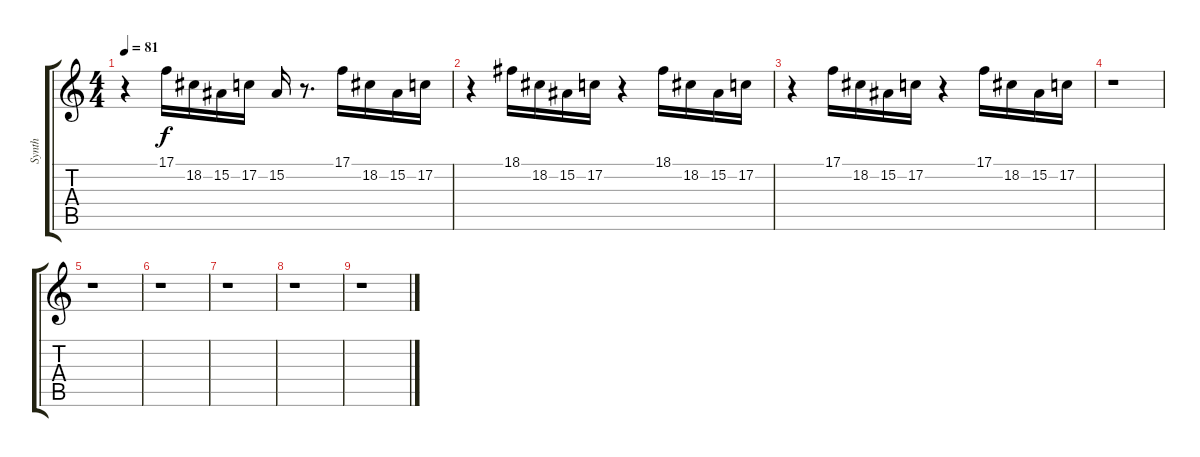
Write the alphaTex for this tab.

\track ("Synth" "Synth") {instrument pizzicatostrings}
\staff {score tabs}
\tuning (C4 G3 Eb3 Bb2 F2 C2) {hide}
\ts (4 4)
\tempo 81
\clef g2
\ks c
r.4{dy f} 17.1.16 18.2.16 15.2.16 17.2.16 15.2.16 r.8{d} 17.1.16 18.2.16 15.2.16 17.2.16 |
r.4 18.1.16 18.2.16 15.2.16 17.2.16 r.4 18.1.16 18.2.16 15.2.16 17.2.16 |
r.4 17.1.16 18.2.16 15.2.16 17.2.16 r.4 17.1.16 18.2.16 15.2.16 17.2.16 |
r.1 |
r.1 |
r.1 |
r.1 |
r.1 |
r.1
